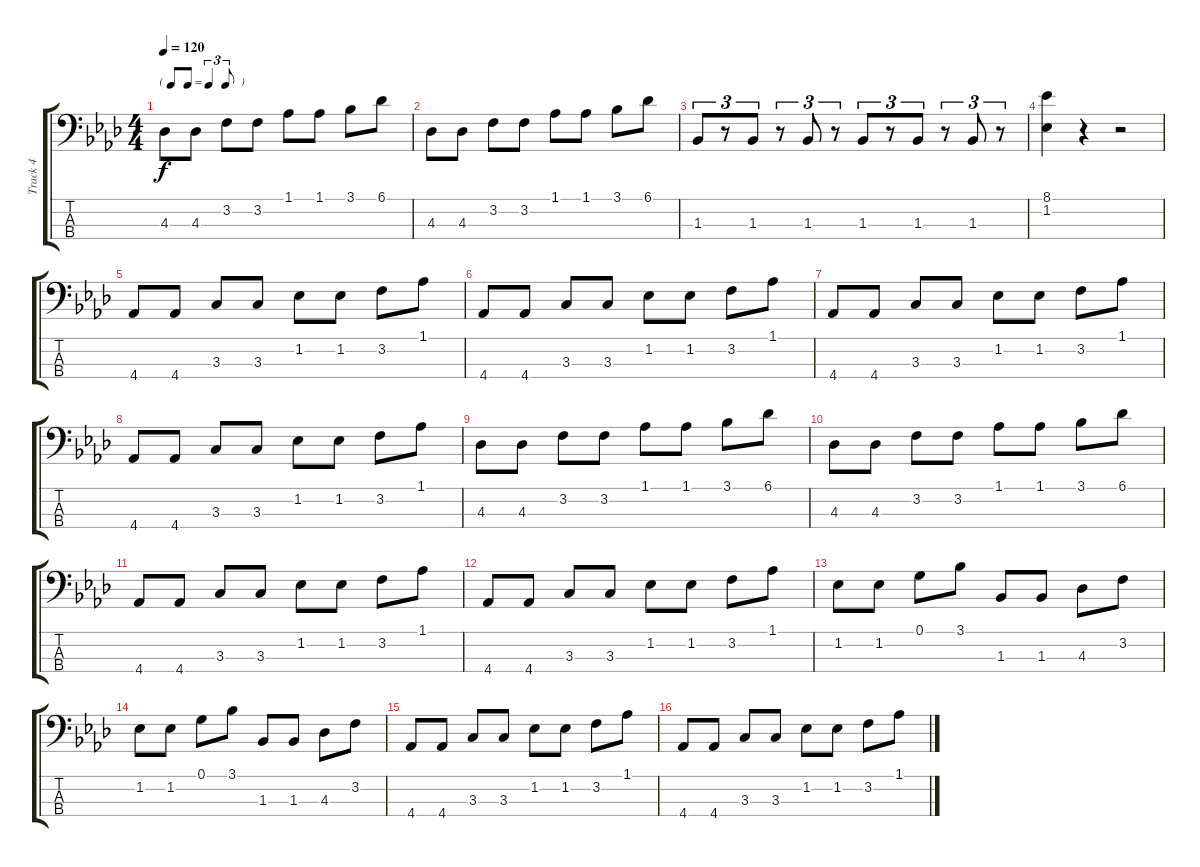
\track ("Track 4" "Track 4") {instrument electricbasspick}
\staff {score tabs}
\tuning (G2 D2 A1 E1) {hide}
\ts (4 4)
\tf triplet8th
\tempo 120
\clef f4
\ks ab
4.3.8{dy f} 4.3.8 3.2.8 3.2.8 1.1.8 1.1.8 3.1.8 6.1.8 |
4.3.8 4.3.8 3.2.8 3.2.8 1.1.8 1.1.8 3.1.8 6.1.8 |
1.3.8{tu (3 2)} r.8{tu (3 2)} 1.3.8{tu (3 2)} r.8{tu (3 2)} 1.3.8{tu (3 2)} r.8{tu (3 2)} 1.3.8{tu (3 2)} r.8{tu (3 2)} 1.3.8{tu (3 2)} r.8{tu (3 2)} 1.3.8{tu (3 2)} r.8{tu (3 2)} |
(8.1 1.2).4 r.4 r.2 |
4.4.8 4.4.8 3.3.8 3.3.8 1.2.8 1.2.8 3.2.8 1.1.8 |
4.4.8 4.4.8 3.3.8 3.3.8 1.2.8 1.2.8 3.2.8 1.1.8 |
4.4.8 4.4.8 3.3.8 3.3.8 1.2.8 1.2.8 3.2.8 1.1.8 |
4.4.8 4.4.8 3.3.8 3.3.8 1.2.8 1.2.8 3.2.8 1.1.8 |
4.3.8 4.3.8 3.2.8 3.2.8 1.1.8 1.1.8 3.1.8 6.1.8 |
4.3.8 4.3.8 3.2.8 3.2.8 1.1.8 1.1.8 3.1.8 6.1.8 |
4.4.8 4.4.8 3.3.8 3.3.8 1.2.8 1.2.8 3.2.8 1.1.8 |
4.4.8 4.4.8 3.3.8 3.3.8 1.2.8 1.2.8 3.2.8 1.1.8 |
1.2.8 1.2.8 0.1.8 3.1.8 1.3.8 1.3.8 4.3.8 3.2.8 |
1.2.8 1.2.8 0.1.8 3.1.8 1.3.8 1.3.8 4.3.8 3.2.8 |
4.4.8 4.4.8 3.3.8 3.3.8 1.2.8 1.2.8 3.2.8 1.1.8 |
4.4.8 4.4.8 3.3.8 3.3.8 1.2.8 1.2.8 3.2.8 1.1.8
